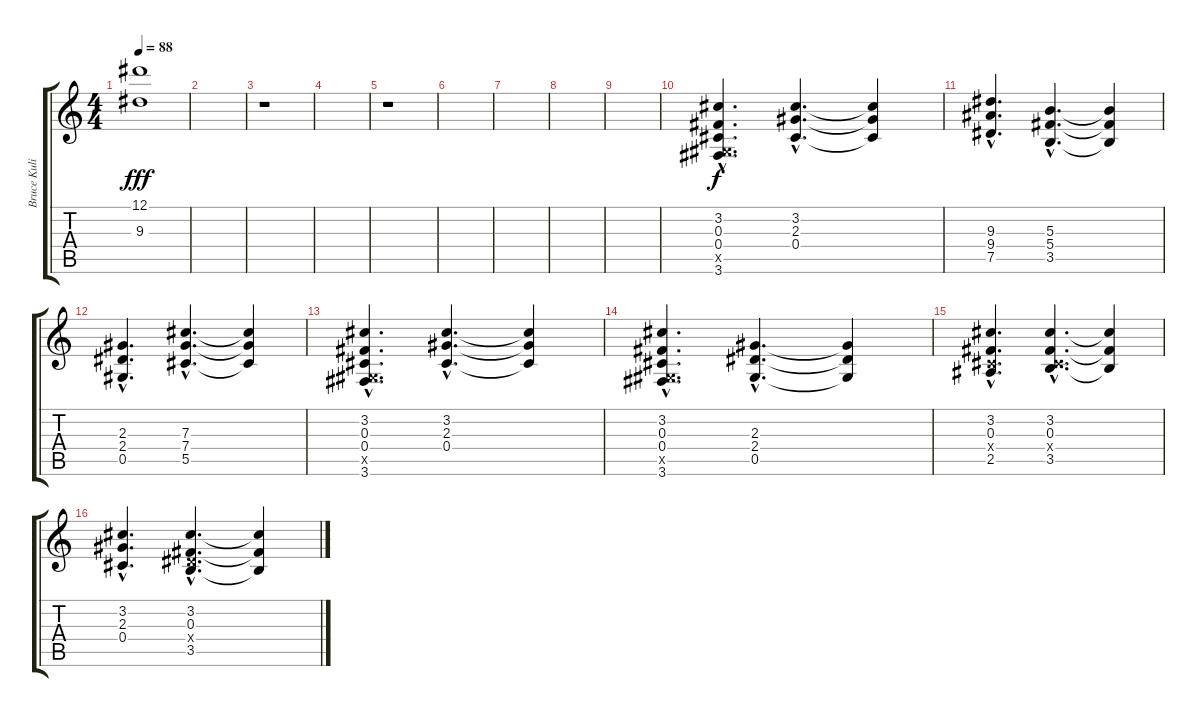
\track ("Bruce Kulick" "Bruce Kuli") {instrument distortionguitar}
\staff {score tabs}
\tuning (Eb4 Bb3 Gb3 Db3 Ab2 Eb2) {hide}
\ts (4 4)
\tempo 88
\clef g2
\ks c
(12.1 9.3).1{dy fff} |
|
r.1 |
|
r.1 |
|
|
|
|
(3.2{hac} 0.3{hac} 0.4{hac} 0.5{hac x} 3.6{hac}).4{d dy f instrument distortionguitar} (3.2{hac} 2.3{hac} 0.4{hac}).4{d} (3.2{t} 2.3{t} 0.4{t}).4 |
(9.3{hac} 9.4{hac} 7.5{hac}).4{d} (5.3{hac} 5.4{hac} 3.5{hac}).4{d} (5.3{t} 5.4{t} 3.5{t}).4 |
(2.3{hac} 2.4{hac} 0.5{hac}).4{d} (7.3{hac} 7.4{hac} 5.5{hac}).4{d} (7.3{t} 7.4{t} 5.5{t}).4 |
(3.2{hac} 0.3{hac} 0.4{hac} 0.5{hac x} 3.6{hac}).4{d} (3.2{hac} 2.3{hac} 0.4{hac}).4{d} (3.2{t} 2.3{t} 0.4{t}).4 |
(3.2{hac} 0.3{hac} 0.4{hac} 0.5{hac x} 3.6{hac}).4{d} (2.3{hac} 2.4{hac} 0.5{hac}).4{d} (2.3{t} 2.4{t} 0.5{t}).4 |
(3.2{hac} 0.3{hac} 0.4{hac x} 2.5{hac}).4{d} (3.2{hac} 0.3{hac} 0.4{hac x} 3.5{hac}).4{d} (3.2{t} 0.3{t} 3.5{t}).4 |
(3.2{hac} 2.3{hac} 0.4{hac}).4{d} (3.2{hac} 0.3{hac} 2.4{hac x} 3.5{hac}).4{d} (3.2{t} 0.3{t} 3.5{t}).4
